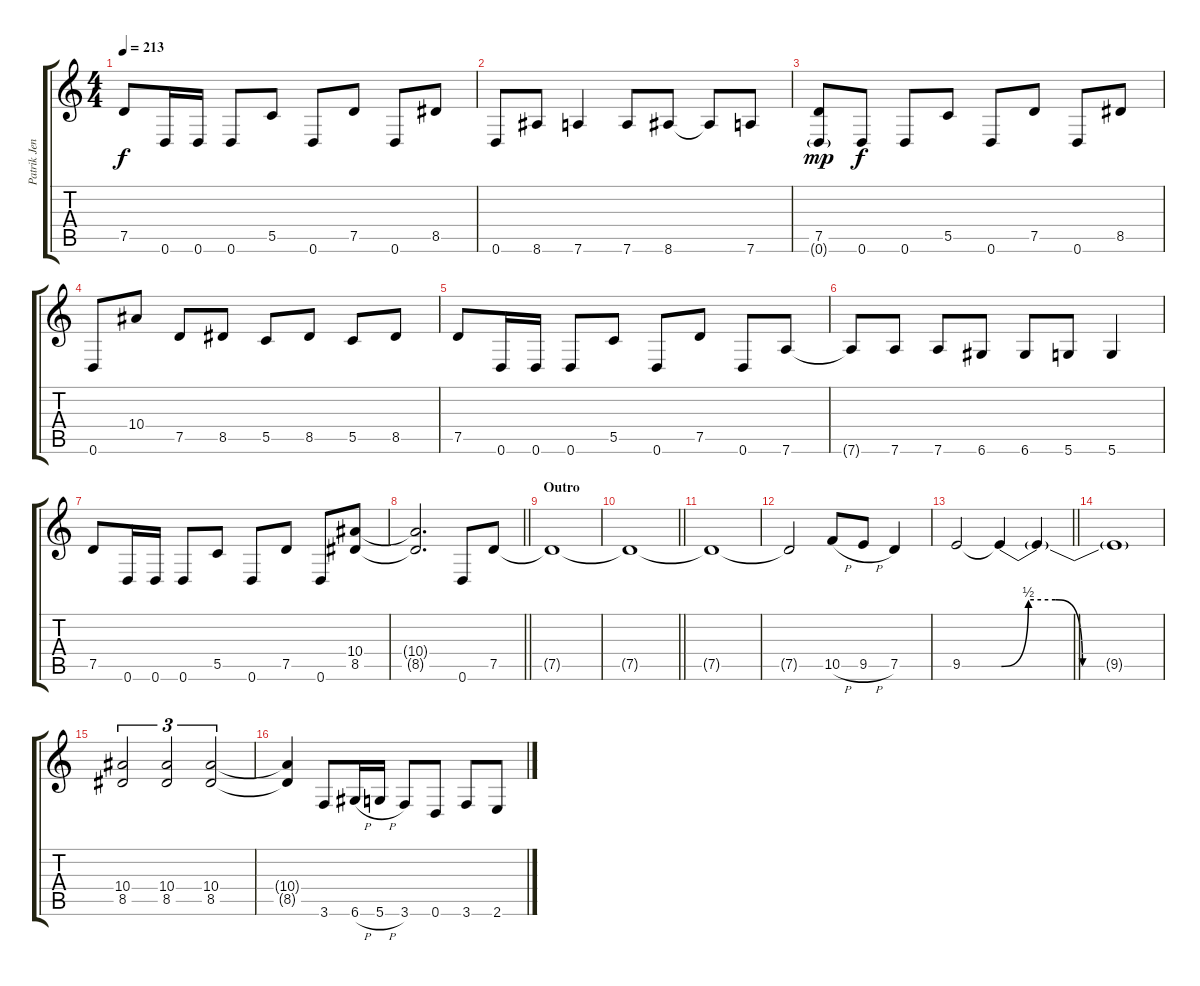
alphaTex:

\track ("Patrik Jensen" "Patrik Jen") {instrument distortionguitar}
\staff {score tabs}
\tuning (D4 A3 F3 C3 G2 D2) {hide}
\ts (4 4)
\tempo 213
\clef g2
\ks c
7.5.8{dy f} 0.6.16 0.6.16 0.6.8 5.5.8 0.6.8 7.5.8 0.6.8 8.5.8 |
0.6.8 8.6.8 7.6.4 7.6.8 8.6.8 8.6{t}.8 7.6.8 |
(7.5 0.6{g}).8{dy mp} 0.6.8{dy f} 0.6.8 5.5.8 0.6.8 7.5.8 0.6.8 8.5.8 |
0.6.8 10.4.8 7.5.8 8.5.8 5.5.8 8.5.8 5.5.8 8.5.8 |
7.5.8 0.6.16 0.6.16 0.6.8 5.5.8 0.6.8 7.5.8 0.6.8 7.6.8 |
7.6{t}.8 7.6.8 7.6.8 6.6.8 6.6.8 5.6.8 5.6.4 |
7.5.8 0.6.16 0.6.16 0.6.8 5.5.8 0.6.8 7.5.8 0.6.8 (10.4 8.5).8 |
\barLineRight lightlight
(10.4{t} 8.5{t}).2{d} 0.6.8 7.5.8 |
\section ("" "Outro")
7.5{t}.1 |
\barLineRight lightlight
7.5{t}.1 |
\section ("" "")
7.5{t}.1 |
7.5{t}.2 10.5{h}.8 9.5{h}.8 7.5.4 |
\barLineRight lightlight
9.5.2 9.5{be (custom 0 0 10 2 20 2 30 0 60 0) t}.4 9.5{t}.4 |
9.5{t}.1 |
(10.4 8.5).2{tu (3 2)} (10.4 8.5).2{tu (3 2)} (10.4 8.5).2{tu (3 2)} |
(10.4{t} 8.5{t}).4 3.6.8 6.6{h}.16 5.6{h}.16 3.6.8 0.6.8 3.6.8 2.6.8
